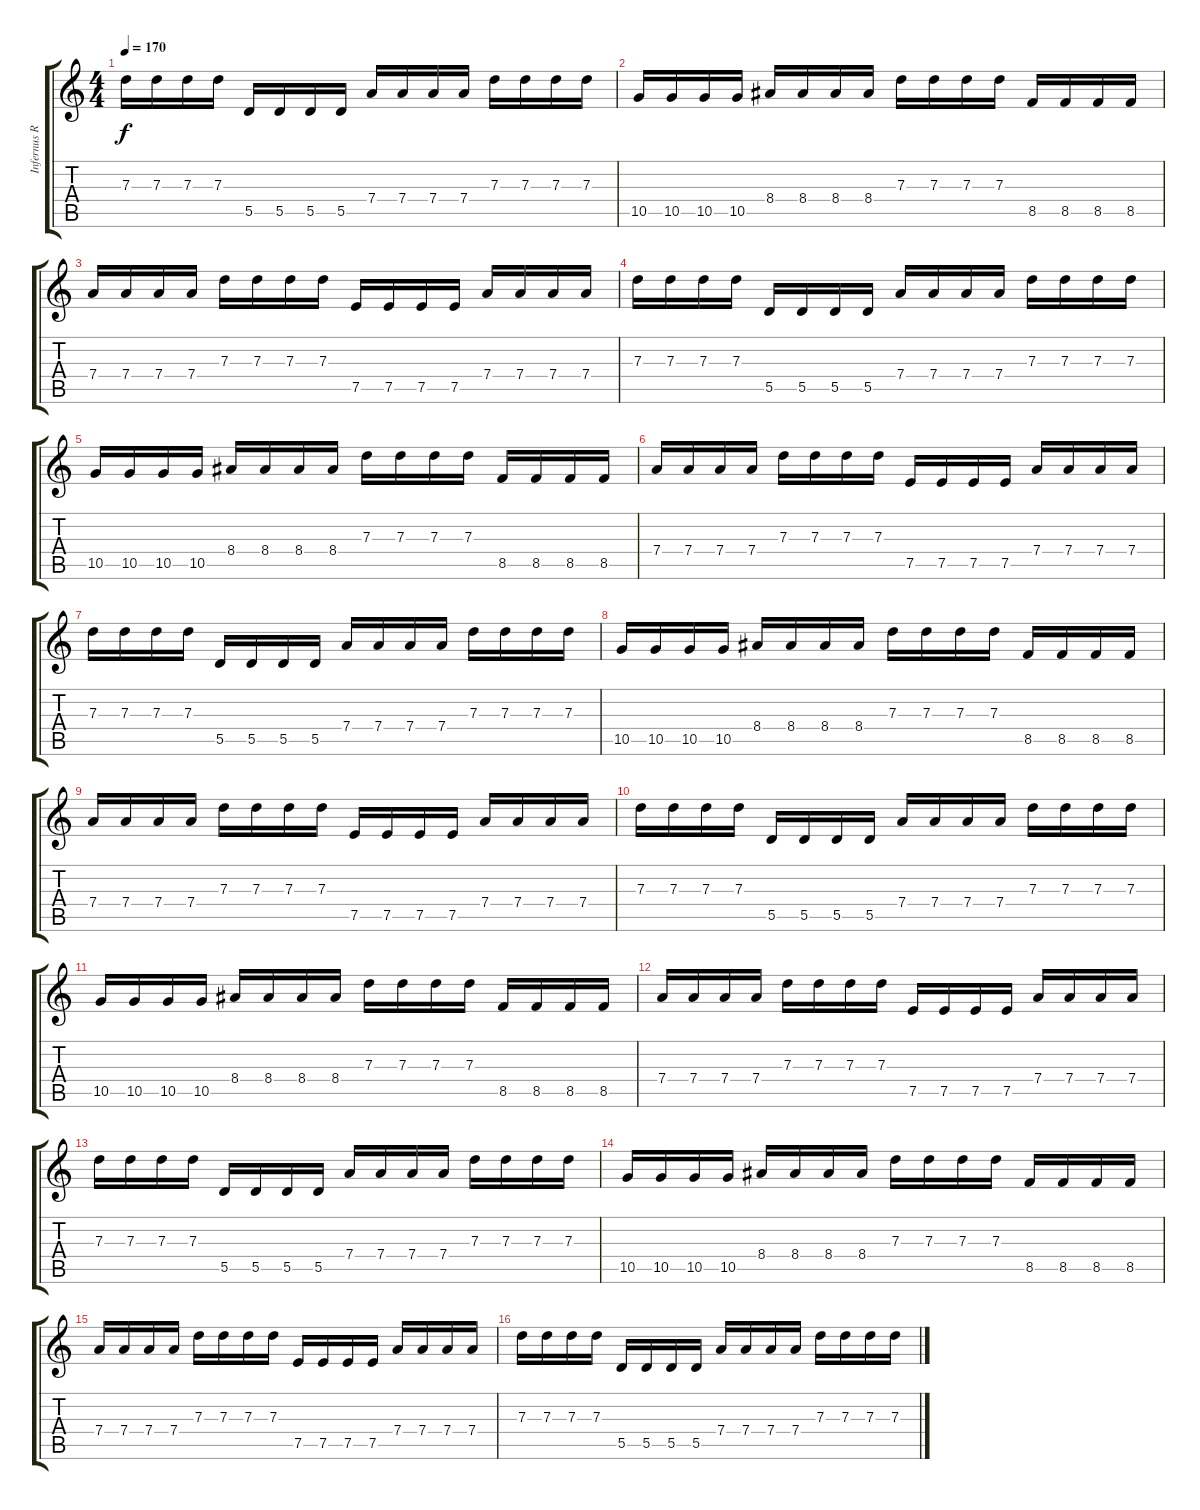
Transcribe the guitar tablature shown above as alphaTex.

\track ("Infernus Rythmn" "Infernus R") {instrument overdrivenguitar}
\staff {score tabs}
\tuning (E4 B3 G3 D3 A2 E2) {hide}
\ts (4 4)
\tempo 170
\clef g2
\ks c
7.3.16{dy f} 7.3.16 7.3.16 7.3.16 5.5.16 5.5.16 5.5.16 5.5.16 7.4.16 7.4.16 7.4.16 7.4.16 7.3.16 7.3.16 7.3.16 7.3.16 |
10.5.16 10.5.16 10.5.16 10.5.16 8.4.16 8.4.16 8.4.16 8.4.16 7.3.16 7.3.16 7.3.16 7.3.16 8.5.16 8.5.16 8.5.16 8.5.16 |
7.4.16 7.4.16 7.4.16 7.4.16 7.3.16 7.3.16 7.3.16 7.3.16 7.5.16 7.5.16 7.5.16 7.5.16 7.4.16 7.4.16 7.4.16 7.4.16 |
7.3.16 7.3.16 7.3.16 7.3.16 5.5.16 5.5.16 5.5.16 5.5.16 7.4.16 7.4.16 7.4.16 7.4.16 7.3.16 7.3.16 7.3.16 7.3.16 |
10.5.16 10.5.16 10.5.16 10.5.16 8.4.16 8.4.16 8.4.16 8.4.16 7.3.16 7.3.16 7.3.16 7.3.16 8.5.16 8.5.16 8.5.16 8.5.16 |
7.4.16 7.4.16 7.4.16 7.4.16 7.3.16 7.3.16 7.3.16 7.3.16 7.5.16 7.5.16 7.5.16 7.5.16 7.4.16 7.4.16 7.4.16 7.4.16 |
7.3.16 7.3.16 7.3.16 7.3.16 5.5.16 5.5.16 5.5.16 5.5.16 7.4.16 7.4.16 7.4.16 7.4.16 7.3.16 7.3.16 7.3.16 7.3.16 |
10.5.16 10.5.16 10.5.16 10.5.16 8.4.16 8.4.16 8.4.16 8.4.16 7.3.16 7.3.16 7.3.16 7.3.16 8.5.16 8.5.16 8.5.16 8.5.16 |
7.4.16 7.4.16 7.4.16 7.4.16 7.3.16 7.3.16 7.3.16 7.3.16 7.5.16 7.5.16 7.5.16 7.5.16 7.4.16 7.4.16 7.4.16 7.4.16 |
7.3.16 7.3.16 7.3.16 7.3.16 5.5.16 5.5.16 5.5.16 5.5.16 7.4.16 7.4.16 7.4.16 7.4.16 7.3.16 7.3.16 7.3.16 7.3.16 |
10.5.16 10.5.16 10.5.16 10.5.16 8.4.16 8.4.16 8.4.16 8.4.16 7.3.16 7.3.16 7.3.16 7.3.16 8.5.16 8.5.16 8.5.16 8.5.16 |
7.4.16 7.4.16 7.4.16 7.4.16 7.3.16 7.3.16 7.3.16 7.3.16 7.5.16 7.5.16 7.5.16 7.5.16 7.4.16 7.4.16 7.4.16 7.4.16 |
7.3.16 7.3.16 7.3.16 7.3.16 5.5.16 5.5.16 5.5.16 5.5.16 7.4.16 7.4.16 7.4.16 7.4.16 7.3.16 7.3.16 7.3.16 7.3.16 |
10.5.16 10.5.16 10.5.16 10.5.16 8.4.16 8.4.16 8.4.16 8.4.16 7.3.16 7.3.16 7.3.16 7.3.16 8.5.16 8.5.16 8.5.16 8.5.16 |
7.4.16 7.4.16 7.4.16 7.4.16 7.3.16 7.3.16 7.3.16 7.3.16 7.5.16 7.5.16 7.5.16 7.5.16 7.4.16 7.4.16 7.4.16 7.4.16 |
7.3.16 7.3.16 7.3.16 7.3.16 5.5.16 5.5.16 5.5.16 5.5.16 7.4.16 7.4.16 7.4.16 7.4.16 7.3.16 7.3.16 7.3.16 7.3.16
